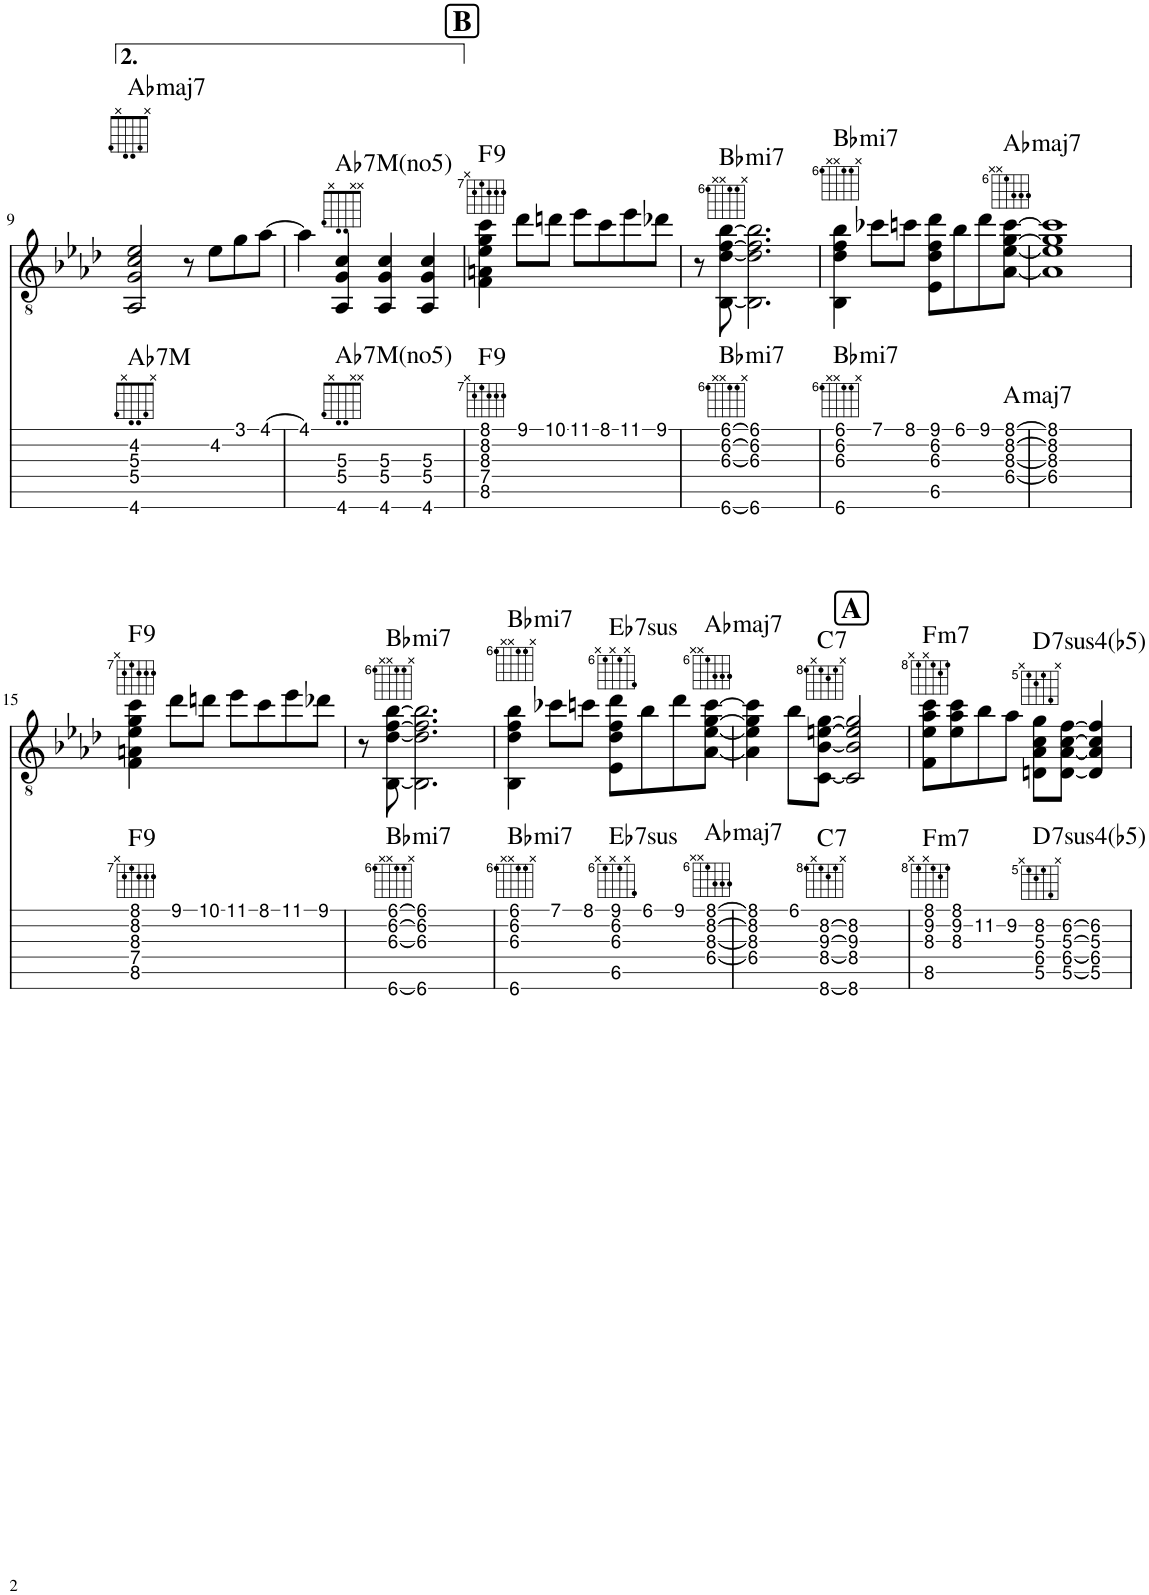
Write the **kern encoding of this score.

**kern	**kern	**harte
*part1	*part1	*part1
*staff2	*staff1	*
*I"Steel Guitar	*	*
!!LO:PB:g=z
*	*clefGv2	*
*k[b-e-a-d-]	*k[b-e-a-d-]	*
*M4/4	*M4/4	*
=9	=9	=9
!	!	!LO:H:n=1:kt=maj7
!	!	!LO:H:n=2:kt=7
2AA- 2G 2c 2e-	2AA-/ 2G/ 2c/ 2e-/	Ab:maj7 Ab:7
8r	8r	.
8e-	8e-\L	.
8gL	8g\	.
[8a-J	[8a-\J	.
=10	=10	=10
4a-]	4a-\]	.
!	!	!LO:H:n=1:kt=7
!	!	!LO:H:n=2:kt=7
4AA- 4G 4c	4AA-/ 4G/ 4c/	Ab:7(*5) Ab:7(*5)
4AA- 4G 4c	4AA-/ 4G/ 4c/	.
4AA- 4G 4c	4AA-/ 4G/ 4c/	.
!!LO:REH:place=s1:a:B:cj:fs=14:t=B
=11	=11	=11
!	!	!LO:H:n=1:kt=9
!	!	!LO:H:n=2:kt=9
4F 4An 4e- 4g 4cc	4F\ 4An\ 4e-\ 4g\ 4cc\	F:9 F:9
8dd-L	8dd-\L	.
8ddnJ	8ddn\J	.
8ee-L	8ee-\L	.
8ccJ	8cc\	.
8ee-L	8ee-\	.
8dd-XJ	8dd-X\J	.
=12	=12	=12
8r	8r	.
!	!	!LO:H:n=1:kt=mi7
!	!	!LO:H:n=2:kt=mi7
[8BB- [8d- [8f [8b-	[8BB-\ [8d-\ [8f\ [8b-\	Bb:min7 Bb:min7
2.BB-] 2.d-] 2.f] 2.b-]	2.BB-\] 2.d-\] 2.f\] 2.b-\]	.
=13	=13	=13
!	!	!LO:H:n=1:kt=mi7
!	!	!LO:H:n=2:kt=mi7
4BB- 4d- 4f 4b-	4BB-\ 4d-\ 4f\ 4b-\	Bb:min7 Bb:min7
8cc-XL	8cc-X\L	.
8ccnJ	8ccn\J	.
8E-\ 8d-\ 8f\ 8dd-\L	8E-\ 8d-\ 8f\ 8dd-\L	.
8b-J	8b-\	.
8dd-L	8dd-\	.
!	!	!LO:H:n=1:kt=maj7
!	!	!LO:H:n=2:kt=maj7
[8A-\ [8e-\ [8g\ [8cc\J	[8A-\ [8e-\ [8g\ [8cc\J	Ab:maj7 A:maj7
=14	=14	=14
1A-] 1e-] 1g] 1cc]	1A-] 1e-] 1g] 1cc]	.
!!LO:LB:g=z
=15	=15	=15
!	!	!LO:H:n=1:kt=9
!	!	!LO:H:n=2:kt=9
4F 4An 4e- 4g 4cc	4F\ 4An\ 4e-\ 4g\ 4cc\	F:9 F:9
8dd-L	8dd-\L	.
8ddnJ	8ddn\J	.
8ee-L	8ee-\L	.
8ccJ	8cc\	.
8ee-L	8ee-\	.
8dd-XJ	8dd-X\J	.
=16	=16	=16
8r	8r	.
!	!	!LO:H:n=1:kt=mi7
!	!	!LO:H:n=2:kt=mi7
[8BB- [8d- [8f [8b-	[8BB-\ [8d-\ [8f\ [8b-\	Bb:min7 Bb:min7
2.BB-] 2.d-] 2.f] 2.b-]	2.BB-\] 2.d-\] 2.f\] 2.b-\]	.
=17	=17	=17
!	!	!LO:H:n=1:kt=mi7
!	!	!LO:H:n=2:kt=mi7
4BB- 4d- 4f 4b-	4BB-\ 4d-\ 4f\ 4b-\	Bb:min7 Bb:min7
8cc-XL	8cc-X\L	.
8ccnJ	8ccn\J	.
!	!	!LO:H:n=1:kt=7sus
!	!	!LO:H:n=2:kt=7sus
8E-\ 8d-\ 8f\ 8dd-\L	8E-\ 8d-\ 8f\ 8dd-\L	Eb:sus4(7) Eb:sus4(7)
8b-J	8b-\	.
8dd-L	8dd-\	.
!	!	!LO:H:n=1:kt=maj7
!	!	!LO:H:n=2:kt=maj7
[8A-\ [8e-\ [8g\ [8cc\J	[8A-\ [8e-\ [8g\ [8cc\J	Ab:maj7 Ab:maj7
=18	=18	=18
4A-] 4e-] 4g] 4cc]	4A-\] 4e-\] 4g\] 4cc\]	.
8b-L	8b-\L	.
!	!	!LO:H:n=1:kt=7
!	!	!LO:H:n=2:kt=7
[8C\ [8B-\ [8en\ [8g\J	[8C\ [8B-\ [8en\ [8g\J	C:7 C:7
2C] 2B-] 2e] 2g]	2C/] 2B-/] 2e/] 2g/]	.
!!LO:REH:place=s1:a:B:cj:fs=14:t=A
=19	=19	=19
!	!	!LO:H:n=1:kt=m7
!	!	!LO:H:n=2:kt=m7
8F\ 8e-\ 8a-\ 8cc\L	8F\ 8e-\ 8a-\ 8cc\L	F:min7 F:min7
8e-\ 8a-\ 8cc\J	8e-\ 8a-\ 8cc\	.
8b-L	8b-\	.
8a-J	8a-\J	.
!	!	!LO:H:n=1:kt=74
!	!	!LO:H:n=2:kt=74
8Dn\ 8A-\ 8c\ 8g\L	8Dn\ 8A-\ 8c\ 8g\L	D:(1,4,b5,7) D:(1,4,b5,7)
[8D\ [8A-\ [8c\ [8f\J	[8D\ [8A-\ [8c\ [8f\J	.
4D] 4A-] 4c] 4f]	4D/] 4A-/] 4c/] 4f/]	.
=	=	=
*-	*-	*-
